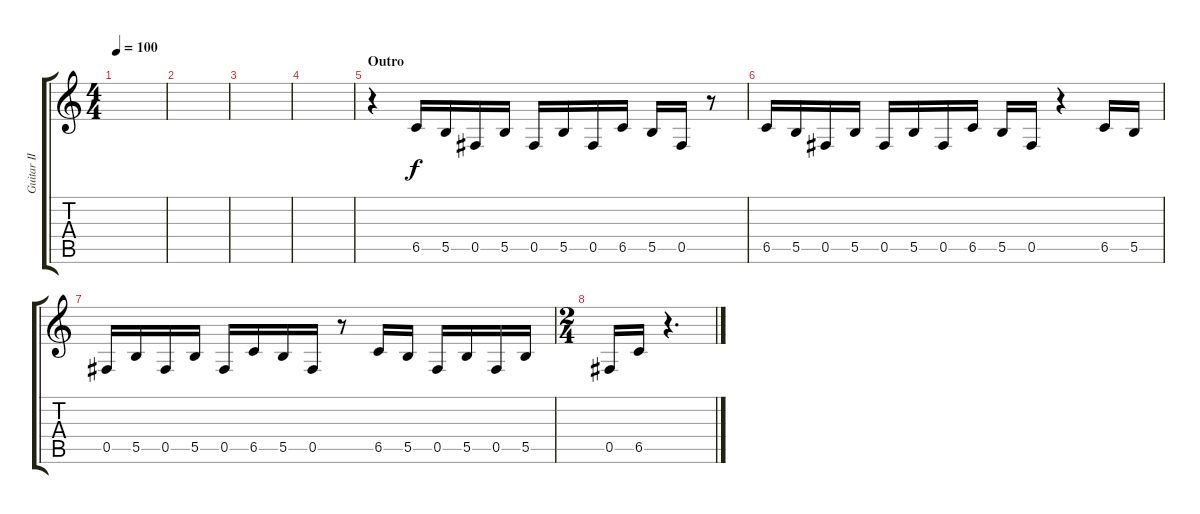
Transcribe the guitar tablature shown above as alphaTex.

\track ("Guitar II" "Guitar II") {instrument distortionguitar}
\staff {score tabs}
\tuning (Db4 Ab3 E3 B2 Gb2 B1) {hide}
\ts (4 4)
\tempo 100
\clef g2
\ks c
|
|
|
|
\section ("" "Outro")
r.4{balance 0} 6.5.16 5.5.16 0.5.16 5.5.16 0.5.16 5.5.16 0.5.16 6.5.16 5.5.16 0.5.16 r.8 |
6.5.16 5.5.16 0.5.16 5.5.16 0.5.16 5.5.16 0.5.16 6.5.16 5.5.16 0.5.16 r.4 6.5.16 5.5.16 |
0.5.16 5.5.16 0.5.16 5.5.16 0.5.16 6.5.16 5.5.16 0.5.16 r.8 6.5.16 5.5.16 0.5.16 5.5.16 0.5.16 5.5.16 |
\ts (2 4)
0.5.16 6.5.16 r.4{d}
